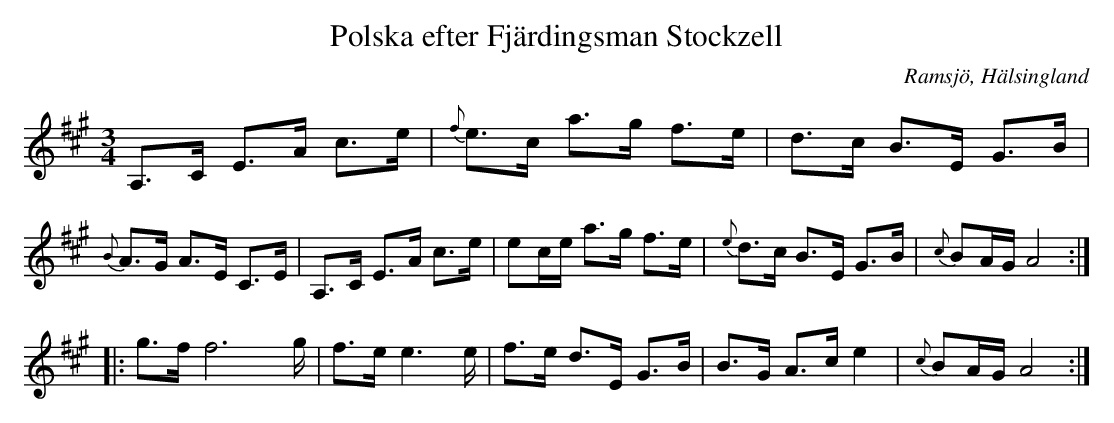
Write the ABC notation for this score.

X:1
T:Polska efter Fjärdingsman Stockzell
O: Ramsjö, Hälsingland
M:3/4
L:1/8
K:A
A,>C E>A c>e|{f}e>c a>g f>e| d>c B>E G>B |{B}A>G A>E C>E|A,>C E>A c>e|ec/e/ a>g f>e| {e}d>c B>E G>B |{c}BA/G/ A4:|
|:g>f f4>g|f>e e2>e|f>e d>E G>B|B>G A>c e2|{c}BA/G/ A4 :|
